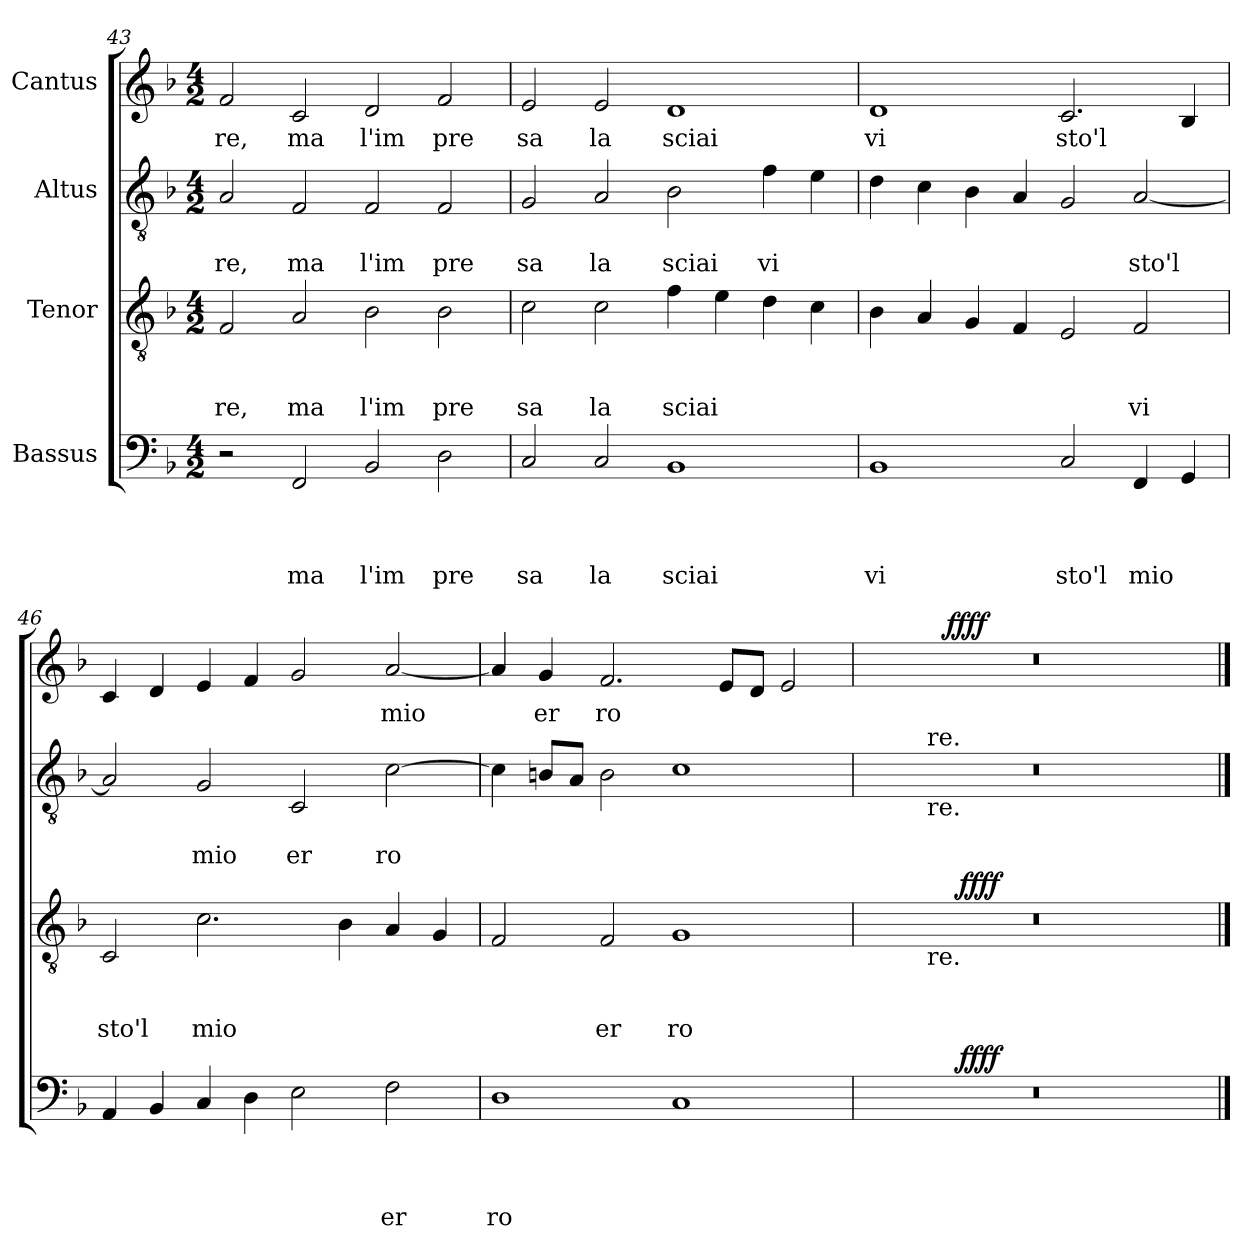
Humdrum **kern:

**kern	**text	**text	**text	**text	**dynam	**kern	**text	**text	**text	**dynam	**kern	**text	**text	**kern	**text	**dynam
*part4	*part4	*part4	*part4	*part4	*part4	*part3	*part3	*part3	*part3	*part3	*part2	*part2	*part2	*part1	*part1	*part1
*staff4	*staff4	*staff4	*staff4	*staff4	*staff4	*staff3	*staff3	*staff3	*staff3	*staff3	*staff2	*staff2	*staff2	*staff1	*staff1	*staff1
*I"Bassus	*	*	*	*	*	*I"Tenor	*	*	*	*	*I"Altus	*	*	*I"Cantus	*	*
!!LO:LB:g=z
*clefF4	*	*	*	*	*	*clefGv2	*	*	*	*	*clefGv2	*	*	*clefG2	*	*
*k[b-]	*	*	*	*	*	*k[b-]	*	*	*	*	*k[b-]	*	*	*k[b-]	*	*
*F:	*	*	*	*	*	*F:	*	*	*	*	*F:	*	*	*F:	*	*
*M4/2	*	*	*	*	*	*M4/2	*	*	*	*	*M4/2	*	*	*M4/2	*	*
=43	=43	=43	=43	=43	=43	=43	=43	=43	=43	=43	=43	=43	=43	=43	=43	=43
!	!	!	!	!	!	!	!	!	!LO:LY:b	!	!	!	!LO:LY:b	!	!LO:LY:b	!
2r	.	.	.	.	.	2F/	.	.	re,	.	2A/	.	re,	2f/	re,	.
!	!	!	!	!LO:LY:b	!	!	!	!	!LO:LY:b	!	!	!	!LO:LY:b	!	!LO:LY:b	!
2FF/	.	.	.	ma	.	2A/	.	.	ma	.	2F/	.	ma	2c/	ma	.
!	!	!	!	!LO:LY:b	!	!	!	!	!LO:LY:b	!	!	!	!LO:LY:b	!	!LO:LY:b	!
2BB-/	.	.	.	l'im	.	2B-\	.	.	l'im	.	2F/	.	l'im	2d/	l'im	.
!	!	!	!	!LO:LY:b	!	!	!	!	!LO:LY:b	!	!	!	!LO:LY:b	!	!LO:LY:b	!
2D\	.	.	.	pre	.	2B-\	.	.	pre	.	2F/	.	pre	2f/	pre	.
=44	=44	=44	=44	=44	=44	=44	=44	=44	=44	=44	=44	=44	=44	=44	=44	=44
!	!	!	!	!LO:LY:b	!	!	!	!	!LO:LY:b	!	!	!	!LO:LY:b	!	!LO:LY:b	!
2C/	.	.	.	sa	.	2c\	.	.	sa	.	2G/	.	sa	2e/	sa	.
!	!	!	!	!LO:LY:b	!	!	!	!	!LO:LY:b	!	!	!	!LO:LY:b	!	!LO:LY:b	!
2C/	.	.	.	la	.	2c\	.	.	la	.	2A/	.	la	2e/	la	.
!	!	!	!	!LO:LY:b	!	!	!	!	!LO:LY:b	!	!	!	!LO:LY:b	!	!LO:LY:b	!
1BB-	.	.	.	sciai	.	4f\	.	.	sciai	.	2B-\	.	sciai	1d	sciai	.
.	.	.	.	.	.	4e\	.	.	.	.	.	.	.	.	.	.
!	!	!	!	!	!	!	!	!	!	!	!	!	!LO:LY:b	!	!	!
.	.	.	.	.	.	4d\	.	.	.	.	4f\	.	vi	.	.	.
.	.	.	.	.	.	4c\	.	.	.	.	4e\	.	.	.	.	.
=45	=45	=45	=45	=45	=45	=45	=45	=45	=45	=45	=45	=45	=45	=45	=45	=45
!	!	!	!	!LO:LY:b	!	!	!	!	!	!	!	!	!	!	!LO:LY:b	!
1BB-	.	.	.	vi	.	4B-\	.	.	.	.	4d\	.	.	1d	vi	.
.	.	.	.	.	.	4A/	.	.	.	.	4c\	.	.	.	.	.
.	.	.	.	.	.	4G/	.	.	.	.	4B-\	.	.	.	.	.
.	.	.	.	.	.	4F/	.	.	.	.	4A/	.	.	.	.	.
!	!	!	!	!LO:LY:b	!	!	!	!	!	!	!	!	!	!	!LO:LY:b	!
2C/	.	.	.	sto'l	.	2E/	.	.	.	.	2G/	.	.	2.c/	sto'l	.
!	!	!	!	!LO:LY:b	!	!	!	!	!LO:LY:b	!	!	!	!LO:LY:b	!	!	!
4FF/	.	.	.	mio	.	2F/	.	.	vi	.	[<2A/	.	sto'l	.	.	.
4GG/	.	.	.	.	.	.	.	.	.	.	.	.	.	4B-/	.	.
=46	=46	=46	=46	=46	=46	=46	=46	=46	=46	=46	=46	=46	=46	=46	=46	=46
!	!	!	!	!	!	!	!	!	!LO:LY:b	!	!	!	!	!	!	!
4AA/	.	.	.	.	.	2C/	.	.	sto'l	.	2A/]	.	.	4c/	.	.
4BB-/	.	.	.	.	.	.	.	.	.	.	.	.	.	4d/	.	.
!	!	!	!	!	!	!	!	!	!LO:LY:b	!	!	!	!LO:LY:b	!	!	!
4C/	.	.	.	.	.	2.c\	.	.	mio	.	2G/	.	mio	4e/	.	.
4D\	.	.	.	.	.	.	.	.	.	.	.	.	.	4f/	.	.
!	!	!	!	!	!	!	!	!	!	!	!	!	!LO:LY:b	!	!	!
2E\	.	.	.	.	.	.	.	.	.	.	2C/	.	er	2g/	.	.
.	.	.	.	.	.	4B-\	.	.	.	.	.	.	.	.	.	.
!	!	!	!	!LO:LY:b	!	!	!	!	!	!	!	!	!LO:LY:b	!	!LO:LY:b	!
2F\	.	.	.	er	.	4A/	.	.	.	.	[>2c\	.	ro	[<2a/	mio	.
.	.	.	.	.	.	4G/	.	.	.	.	.	.	.	.	.	.
=47	=47	=47	=47	=47	=47	=47	=47	=47	=47	=47	=47	=47	=47	=47	=47	=47
!	!	!	!	!LO:LY:b	!	!	!	!	!	!	!	!	!	!	!	!
1D	.	.	.	ro	.	2F/	.	.	.	.	4c\]	.	.	4a/]	.	.
!	!	!	!	!	!	!	!	!	!	!	!	!	!	!	!LO:LY:b	!
.	.	.	.	.	.	.	.	.	.	.	8B/L	.	.	4g/	er	.
.	.	.	.	.	.	.	.	.	.	.	8A/J	.	.	.	.	.
!	!	!	!	!	!	!	!	!	!LO:LY:b	!	!	!	!	!	!LO:LY:b	!
.	.	.	.	.	.	2F/	.	.	er	.	2B\	.	.	2.f/	ro	.
!	!	!	!	!	!	!	!	!	!LO:LY:b	!	!	!	!	!	!	!
1C	.	.	.	.	.	1G	.	.	ro	.	1c	.	.	.	.	.
.	.	.	.	.	.	.	.	.	.	.	.	.	.	8e/L	.	.
.	.	.	.	.	.	.	.	.	.	.	.	.	.	8d/J	.	.
.	.	.	.	.	.	.	.	.	.	.	.	.	.	2e/	.	.
=48	=48	=48	=48	=48	=48	=48	=48	=48	=48	=48	=48	=48	=48	=48	=48	=48
*^	*	*	*	*	*	*^	*	*	*	*	*^	*	*	*^	*	*
*	*	*	*	*	*	*	*	*^	*	*	*	*	*	*	*	*	*	*	*	*
0r	4ryy	.	.	.	.	.	0r	4ryy	4ryy	.	.	.	.	0r	4ryy	.	.	0r	4.ryy	.	.
.	8ryy	.	.	.	.	.	.	8ryy	16ryy	.	.	.	.	.	16ryy	.	.	.	.	.	.
!	!	!	!	!	!	!	!	!	!	!	!	!	!	!	!LO:TX:b:t=re.	!	!	!	!	!	!
!	!	!	!	!	!	!	!	!	!	!	!	!	!	!	!LO:TX:a:t=re.	!	!	!	!	!	!
!	!	!	!	!	!	!	!	!	!LO:TX:b:t=re.	!	!	!	!	!	!	!	!	!	!	!	!
.	.	.	.	.	.	.	.	.	1ryy	.	.	.	.	.	1ryy	.	.	.	.	.	.
!	!	!	!	!	!	!	!	!	!	!	!	!	!	!	!	!	!	!	!	!	!LO:DY:b
.	32ryy	.	.	.	.	.	.	32ryy	.	.	.	.	.	.	.	.	.	.	1ryy	.	ffff
!	!	!	!	!	!	!LO:DY:b	!	!	!	!	!	!	!LO:DY:b	!	!	!	!	!	!	!	!
.	1ryy	.	.	.	.	ffff	.	1ryy	.	.	.	.	ffff	.	.	.	.	.	.	.	.
.	.	.	.	.	.	.	.	.	2ryy	.	.	.	.	.	2ryy	.	.	.	.	.	.
.	.	.	.	.	.	.	.	.	.	.	.	.	.	.	.	.	.	.	2ryy	.	.
.	2ryy	.	.	.	.	.	.	2ryy	.	.	.	.	.	.	.	.	.	.	.	.	.
.	.	.	.	.	.	.	.	.	8.ryy	.	.	.	.	.	8.ryy	.	.	.	.	.	.
.	.	.	.	.	.	.	.	.	.	.	.	.	.	.	.	.	.	.	8ryy	.	.
.	16.ryy	.	.	.	.	.	.	16.ryy	.	.	.	.	.	.	.	.	.	.	.	.	.
*v	*v	*	*	*	*	*	*	*	*	*	*	*	*	*v	*v	*	*	*v	*v	*	*
*	*	*	*	*	*	*v	*v	*v	*	*	*	*	*	*	*	*	*	*
==	==	==	==	==	==	==	==	==	==	==	==	==	==	==	==	==
*-	*-	*-	*-	*-	*-	*-	*-	*-	*-	*-	*-	*-	*-	*-	*-	*-
